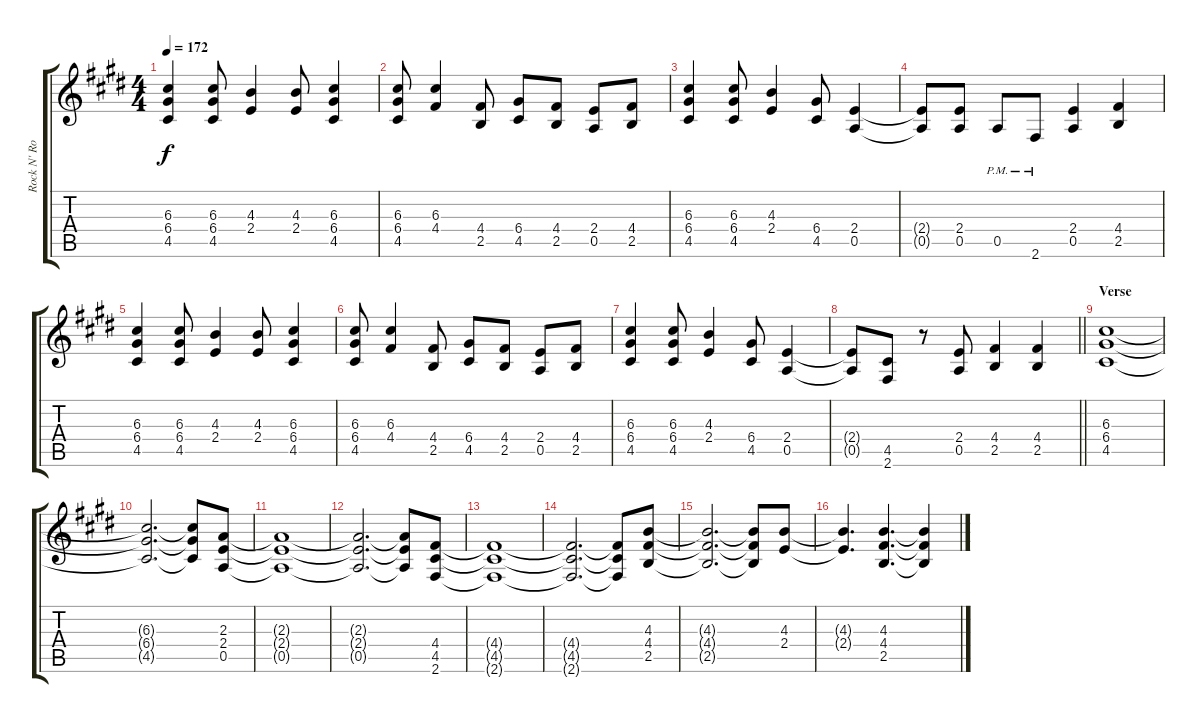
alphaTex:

\track ("Rock N' Rolf" "Rock N' Ro") {instrument distortionguitar}
\staff {score tabs}
\tuning (E4 B3 G3 D3 A2 E2) {hide}
\ts (4 4)
\tempo 172
\clef g2
\ks c#minor
(6.3 6.4 4.5).4{dy f} (6.3 6.4 4.5).8 (4.3 2.4).4 (4.3 2.4).8 (6.3 6.4 4.5).4 |
(6.3 6.4 4.5).8 (6.3 4.4).4 (4.4 2.5).8 (6.4 4.5).8 (4.4 2.5).8 (2.4 0.5).8 (4.4 2.5).8 |
(6.3 6.4 4.5).4 (6.3 6.4 4.5).8 (4.3 2.4).4 (6.4 4.5).8 (2.4 0.5).4 |
(2.4{t} 0.5{t}).8 (2.4 0.5).8 0.5{pm}.8 2.6{pm}.8 (2.4 0.5).4 (4.4 2.5).4 |
(6.3 6.4 4.5).4 (6.3 6.4 4.5).8 (4.3 2.4).4 (4.3 2.4).8 (6.3 6.4 4.5).4 |
(6.3 6.4 4.5).8 (6.3 4.4).4 (4.4 2.5).8 (6.4 4.5).8 (4.4 2.5).8 (2.4 0.5).8 (4.4 2.5).8 |
(6.3 6.4 4.5).4 (6.3 6.4 4.5).8 (4.3 2.4).4 (6.4 4.5).8 (2.4 0.5).4 |
\barLineRight lightlight
(2.4{t} 0.5{t}).8 (4.5 2.6).8 r.8 (2.4 0.5).8 (4.4 2.5).4 (4.4 2.5).4 |
\section ("" "Verse")
(6.3 6.4 4.5).1 |
(6.3{t} 6.4{t} 4.5{t}).2{d} (6.3{t} 6.4{t} 4.5{t}).8 (2.3 2.4 0.5).8 |
(2.3{t} 2.4{t} 0.5{t}).1 |
(2.3{t} 2.4{t} 0.5{t}).2{d} (2.3{t} 2.4{t} 0.5{t}).8 (4.4 4.5 2.6).8 |
(4.4{t} 4.5{t} 2.6{t}).1 |
(4.4{t} 4.5{t} 2.6{t}).2{d} (4.4{t} 4.5{t} 2.6{t}).8 (4.3 4.4 2.5).8 |
(4.3{t} 4.4{t} 2.5{t}).2{d} (4.3{t} 4.4{t} 2.5{t}).8 (4.3 2.4).8 |
(4.3{t} 2.4{t}).4{d} (4.3 4.4 2.5).4{d} (4.3{t} 4.4{t} 2.5{t}).4
